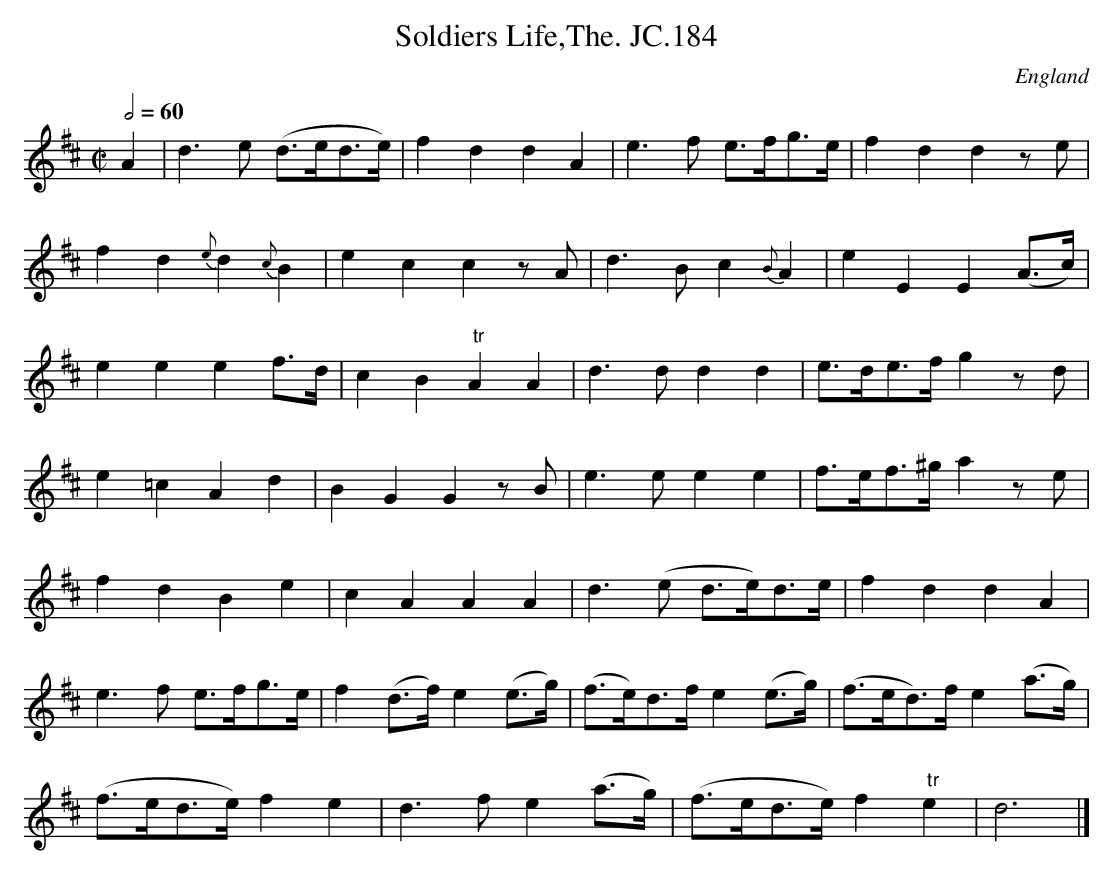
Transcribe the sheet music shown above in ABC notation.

X:1
T:Soldiers Life,The. JC.184
O:England
M:C|
L:1/8
Q:2/4=60
K:D major
A2|\
d3e (d>ed>e)|f2d2d2A2|e3f e>fg>e|f2d2d2ze|!
f2d2{e}d2{c}B2|\
e2c2c2zA|d3Bc2{B}A2|e2E2E2(A>c)|!
e2e2e2f>d|c2B2" tr"A2A2|d3dd2d2|e>de>fg2zd|!
e2=c2A2d2|B2G2G2zB|e3ee2e2|f>ef>^ga2ze|!
f2d2B2e2|c2A2A2A2|d3(e d>e)d>e|f2d2d2A2|!
e3f e>fg>e|f2(d>f)e2(e>g)|(f>e)d>fe2(e>g)|(f>ed>)fe2(a>g)|!
(f>ed>e)f2e2|d3fe2(a>g)|(f>ed>e)f2" tr"e2|d6|]
